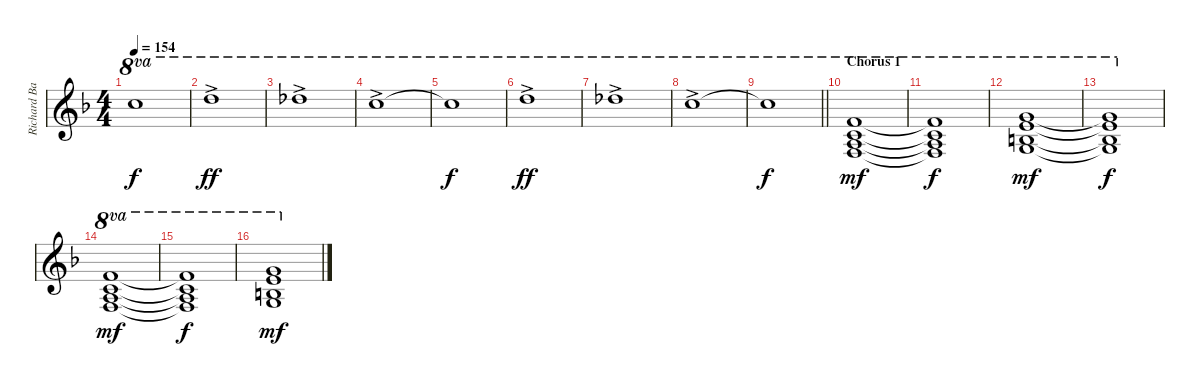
\track ("Richard Barbieri Piano/Organ" "Richard Ba") {instrument acousticgrandpiano}
\staff {score}
\tuning (E4 B3 G3 D3 A2 E2) {hide}
\ts (4 4)
\tempo 154
\clef g2
\ks dminor
20.1{t}.1{ot 8va dy f} |
22.1{ac}.1{ot 8va dy ff} |
21.1{ac}.1{ot 8va} |
20.1{ac}.1{ot 8va} |
20.1{t}.1{ot 8va dy f} |
22.1{ac}.1{ot 8va dy ff} |
21.1{ac}.1{ot 8va} |
20.1{ac}.1{ot 8va} |
\barLineRight lightlight
20.1{t}.1{ot 8va dy f} |
\section ("" "Chorus 1")
(13.1 13.2 14.3 15.4).1{ot 8va dy mf instrument rockorgan} |
(13.1{t} 13.2{t} 14.3{t} 15.4{t}).1{ot 8va dy f} |
(15.1 17.2 16.3 17.4).1{ot 8va dy mf} |
(15.1{t} 17.2{t} 16.3{t} 17.4{t}).1{ot 8va dy f} |
(13.1 13.2 14.3 15.4).1{ot 8va dy mf} |
(13.1{t} 13.2{t} 14.3{t} 15.4{t}).1{ot 8va dy f} |
(15.1 17.2 16.3 17.4).1{ot 8va dy mf}
